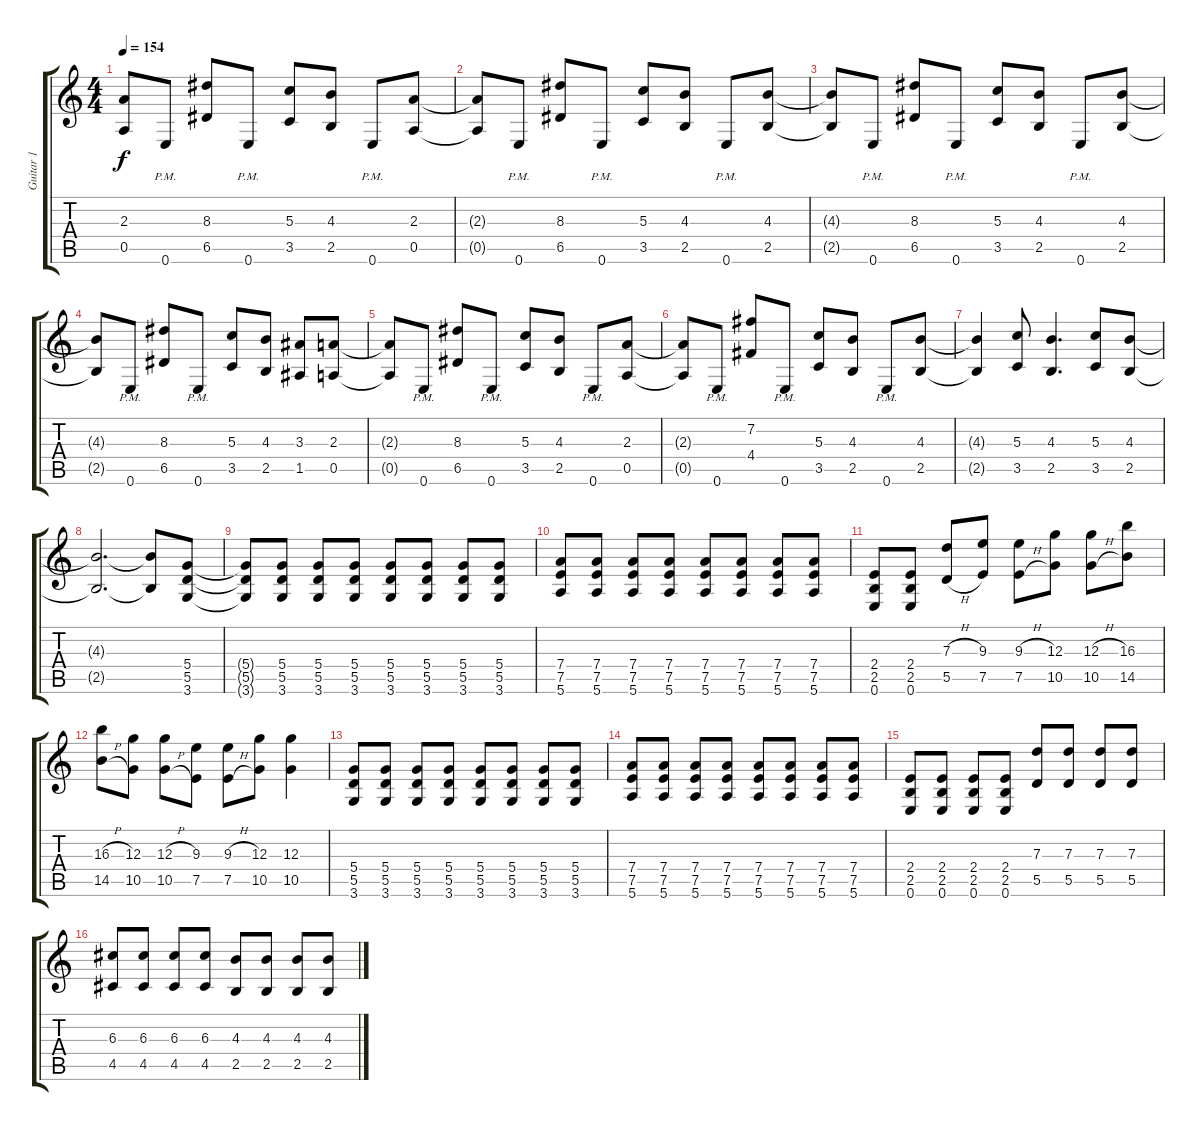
\track ("Guitar 1" "Guitar 1") {instrument distortionguitar}
\staff {score tabs}
\tuning (E4 B3 G3 D3 A2 E2) {hide}
\ts (4 4)
\tempo 154
\clef g2
\ks c
(2.3{t} 0.5{t}).8{dy f} 0.6{pm}.8 (8.3 6.5).8 0.6{pm}.8 (5.3 3.5).8 (4.3 2.5).8 0.6{pm}.8 (2.3 0.5).8 |
(2.3{t} 0.5{t}).8 0.6{pm}.8 (8.3 6.5).8 0.6{pm}.8 (5.3 3.5).8 (4.3 2.5).8 0.6{pm}.8 (4.3 2.5).8 |
(4.3{t} 2.5{t}).8 0.6{pm}.8 (8.3 6.5).8 0.6{pm}.8 (5.3 3.5).8 (4.3 2.5).8 0.6{pm}.8 (4.3 2.5).8 |
(4.3{t} 2.5{t}).8 0.6{pm}.8 (8.3 6.5).8 0.6{pm}.8 (5.3 3.5).8 (4.3 2.5).8 (3.3 1.5).8 (2.3 0.5).8 |
(2.3{t} 0.5{t}).8 0.6{pm}.8 (8.3 6.5).8 0.6{pm}.8 (5.3 3.5).8 (4.3 2.5).8 0.6{pm}.8 (2.3 0.5).8 |
(2.3{t} 0.5{t}).8 0.6{pm}.8 (7.2 4.4).8 0.6{pm}.8 (5.3 3.5).8 (4.3 2.5).8 0.6{pm}.8 (4.3 2.5).8 |
(4.3{t} 2.5{t}).4 (5.3 3.5).8 (4.3 2.5).4{d} (5.3 3.5).8 (4.3 2.5).8 |
(4.3{t} 2.5{t}).2{d} (4.3{t} 2.5{t}).8 (5.4 5.5 3.6).8 |
(5.4{t} 5.5{t} 3.6{t}).8 (5.4 5.5 3.6).8 (5.4 5.5 3.6).8 (5.4 5.5 3.6).8 (5.4 5.5 3.6).8 (5.4 5.5 3.6).8 (5.4 5.5 3.6).8 (5.4 5.5 3.6).8 |
(7.4 7.5 5.6).8 (7.4 7.5 5.6).8 (7.4 7.5 5.6).8 (7.4 7.5 5.6).8 (7.4 7.5 5.6).8 (7.4 7.5 5.6).8 (7.4 7.5 5.6).8 (7.4 7.5 5.6).8 |
(2.4 2.5 0.6).8 (2.4 2.5 0.6).8 (7.3{h} 5.5{h}).8 (9.3 7.5).8 (9.3{h} 7.5{h}).8 (12.3 10.5).8 (12.3{h} 10.5{h}).8 (16.3 14.5).8 |
(16.3{h} 14.5{h}).8 (12.3 10.5).8 (12.3{h} 10.5{h}).8 (9.3 7.5).8 (9.3{h} 7.5{h}).8 (12.3 10.5).8 (12.3 10.5).4 |
(5.4 5.5 3.6).8 (5.4 5.5 3.6).8 (5.4 5.5 3.6).8 (5.4 5.5 3.6).8 (5.4 5.5 3.6).8 (5.4 5.5 3.6).8 (5.4 5.5 3.6).8 (5.4 5.5 3.6).8 |
(7.4 7.5 5.6).8 (7.4 7.5 5.6).8 (7.4 7.5 5.6).8 (7.4 7.5 5.6).8 (7.4 7.5 5.6).8 (7.4 7.5 5.6).8 (7.4 7.5 5.6).8 (7.4 7.5 5.6).8 |
(2.4 2.5 0.6).8 (2.4 2.5 0.6).8 (2.4 2.5 0.6).8 (2.4 2.5 0.6).8 (7.3 5.5).8 (7.3 5.5).8 (7.3 5.5).8 (7.3 5.5).8 |
(6.3 4.5).8 (6.3 4.5).8 (6.3 4.5).8 (6.3 4.5).8 (4.3 2.5).8 (4.3 2.5).8 (4.3 2.5).8 (4.3 2.5).8
